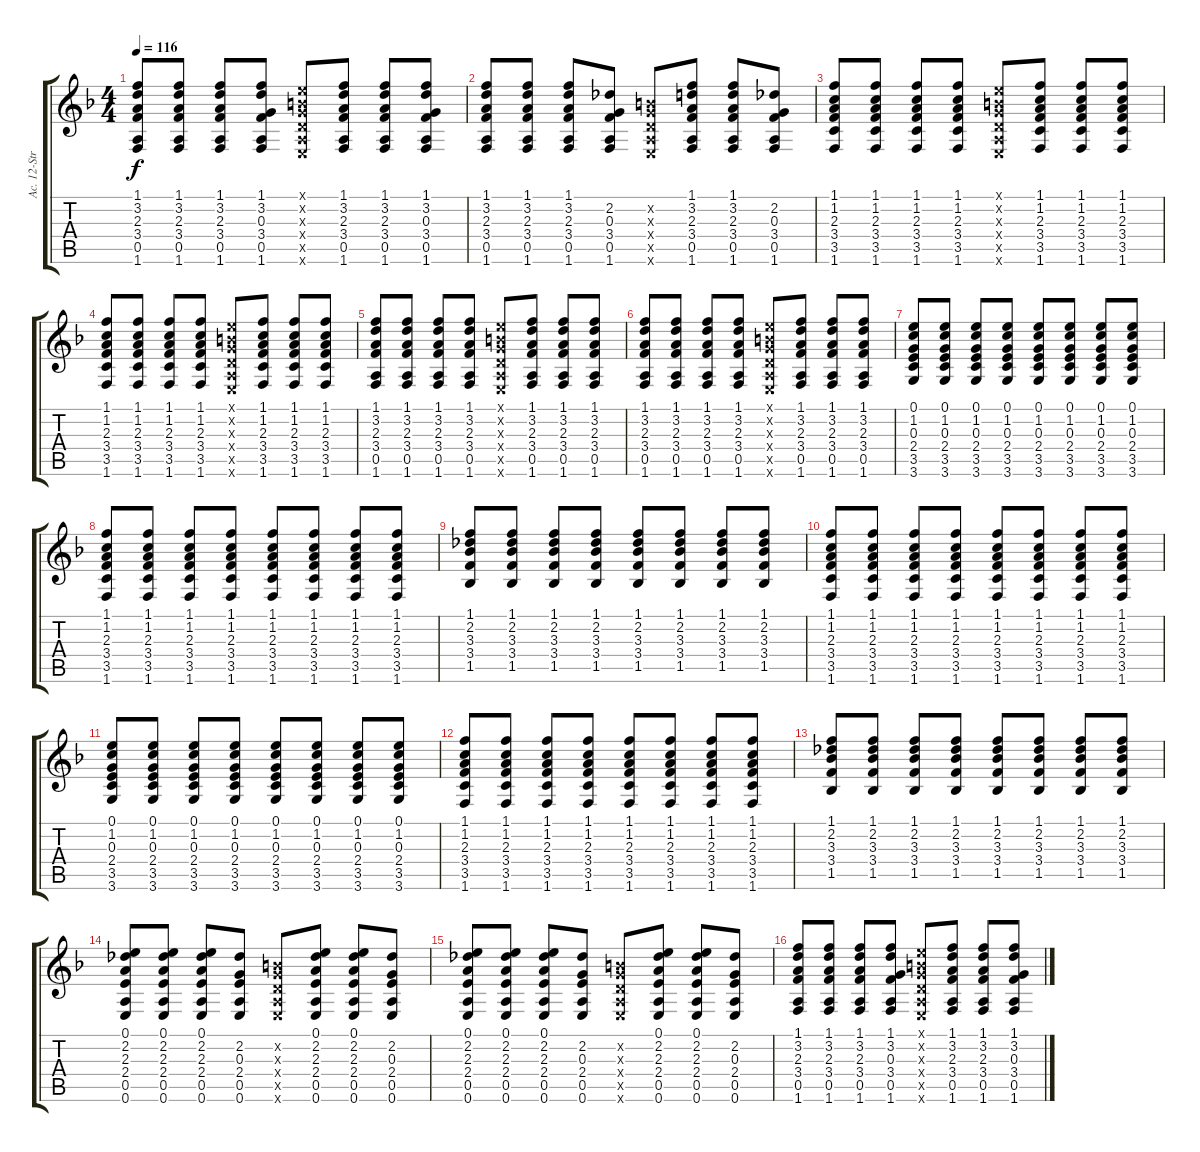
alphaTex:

\track ("Ac. 12-Str. Gtr." "Ac. 12-Str") {instrument acousticguitarsteel}
\staff {score tabs}
\tuning (E4 B3 G3 D3 A2 E2) {hide}
\ts (4 4)
\tempo 116
\clef g2
\ks dminor
(1.1 3.2 2.3 3.4 0.5 1.6).8{dy f} (1.1 3.2 2.3 3.4 0.5 1.6).8 (1.1 3.2 2.3 3.4 0.5 1.6).8 (1.1 3.2 0.3 3.4 0.5 1.6).8 (0.1{x} 0.2{x} 0.3{x} 0.4{x} 0.5{x} 0.6{x}).8 (1.1 3.2 2.3 3.4 0.5 1.6).8 (1.1 3.2 2.3 3.4 0.5 1.6).8 (1.1 3.2 0.3 3.4 0.5 1.6).8 |
(1.1 3.2 2.3 3.4 0.5 1.6).8 (1.1 3.2 2.3 3.4 0.5 1.6).8 (1.1 3.2 2.3 3.4 0.5 1.6).8 (2.2 0.3 3.4 0.5 1.6).8 (0.2{x} 0.3{x} 0.4{x} 0.5{x} 0.6{x}).8 (1.1 3.2 2.3 3.4 0.5 1.6).8 (1.1 3.2 2.3 3.4 0.5 1.6).8 (2.2 0.3 3.4 0.5 1.6).8 |
(1.1 1.2 2.3 3.4 3.5 1.6).8 (1.1 1.2 2.3 3.4 3.5 1.6).8 (1.1 1.2 2.3 3.4 3.5 1.6).8 (1.1 1.2 2.3 3.4 3.5 1.6).8 (0.1{x} 0.2{x} 0.3{x} 0.4{x} 0.5{x} 0.6{x}).8 (1.1 1.2 2.3 3.4 3.5 1.6).8 (1.1 1.2 2.3 3.4 3.5 1.6).8 (1.1 1.2 2.3 3.4 3.5 1.6).8 |
(1.1 1.2 2.3 3.4 3.5 1.6).8 (1.1 1.2 2.3 3.4 3.5 1.6).8 (1.1 1.2 2.3 3.4 3.5 1.6).8 (1.1 1.2 2.3 3.4 3.5 1.6).8 (0.1{x} 0.2{x} 0.3{x} 0.4{x} 0.5{x} 0.6{x}).8 (1.1 1.2 2.3 3.4 3.5 1.6).8 (1.1 1.2 2.3 3.4 3.5 1.6).8 (1.1 1.2 2.3 3.4 3.5 1.6).8 |
(1.1 3.2 2.3 3.4 0.5 1.6).8 (1.1 3.2 2.3 3.4 0.5 1.6).8 (1.1 3.2 2.3 3.4 0.5 1.6).8 (1.1 3.2 2.3 3.4 0.5 1.6).8 (0.1{x} 0.2{x} 0.3{x} 0.4{x} 0.5{x} 0.6{x}).8 (1.1 3.2 2.3 3.4 0.5 1.6).8 (1.1 3.2 2.3 3.4 0.5 1.6).8 (1.1 3.2 2.3 3.4 0.5 1.6).8 |
(1.1 3.2 2.3 3.4 0.5 1.6).8 (1.1 3.2 2.3 3.4 0.5 1.6).8 (1.1 3.2 2.3 3.4 0.5 1.6).8 (1.1 3.2 2.3 3.4 0.5 1.6).8 (0.1{x} 0.2{x} 0.3{x} 0.4{x} 0.5{x} 0.6{x}).8 (1.1 3.2 2.3 3.4 0.5 1.6).8 (1.1 3.2 2.3 3.4 0.5 1.6).8 (1.1 3.2 2.3 3.4 0.5 1.6).8 |
(0.1 1.2 0.3 2.4 3.5 3.6).8 (0.1 1.2 0.3 2.4 3.5 3.6).8 (0.1 1.2 0.3 2.4 3.5 3.6).8 (0.1 1.2 0.3 2.4 3.5 3.6).8 (0.1 1.2 0.3 2.4 3.5 3.6).8 (0.1 1.2 0.3 2.4 3.5 3.6).8 (0.1 1.2 0.3 2.4 3.5 3.6).8 (0.1 1.2 0.3 2.4 3.5 3.6).8 |
(1.1 1.2 2.3 3.4 3.5 1.6).8 (1.1 1.2 2.3 3.4 3.5 1.6).8 (1.1 1.2 2.3 3.4 3.5 1.6).8 (1.1 1.2 2.3 3.4 3.5 1.6).8 (1.1 1.2 2.3 3.4 3.5 1.6).8 (1.1 1.2 2.3 3.4 3.5 1.6).8 (1.1 1.2 2.3 3.4 3.5 1.6).8 (1.1 1.2 2.3 3.4 3.5 1.6).8 |
(1.1 2.2 3.3 3.4 1.5).8 (1.1 2.2 3.3 3.4 1.5).8 (1.1 2.2 3.3 3.4 1.5).8 (1.1 2.2 3.3 3.4 1.5).8 (1.1 2.2 3.3 3.4 1.5).8 (1.1 2.2 3.3 3.4 1.5).8 (1.1 2.2 3.3 3.4 1.5).8 (1.1 2.2 3.3 3.4 1.5).8 |
(1.1 1.2 2.3 3.4 3.5 1.6).8 (1.1 1.2 2.3 3.4 3.5 1.6).8 (1.1 1.2 2.3 3.4 3.5 1.6).8 (1.1 1.2 2.3 3.4 3.5 1.6).8 (1.1 1.2 2.3 3.4 3.5 1.6).8 (1.1 1.2 2.3 3.4 3.5 1.6).8 (1.1 1.2 2.3 3.4 3.5 1.6).8 (1.1 1.2 2.3 3.4 3.5 1.6).8 |
(0.1 1.2 0.3 2.4 3.5 3.6).8 (0.1 1.2 0.3 2.4 3.5 3.6).8 (0.1 1.2 0.3 2.4 3.5 3.6).8 (0.1 1.2 0.3 2.4 3.5 3.6).8 (0.1 1.2 0.3 2.4 3.5 3.6).8 (0.1 1.2 0.3 2.4 3.5 3.6).8 (0.1 1.2 0.3 2.4 3.5 3.6).8 (0.1 1.2 0.3 2.4 3.5 3.6).8 |
(1.1 1.2 2.3 3.4 3.5 1.6).8 (1.1 1.2 2.3 3.4 3.5 1.6).8 (1.1 1.2 2.3 3.4 3.5 1.6).8 (1.1 1.2 2.3 3.4 3.5 1.6).8 (1.1 1.2 2.3 3.4 3.5 1.6).8 (1.1 1.2 2.3 3.4 3.5 1.6).8 (1.1 1.2 2.3 3.4 3.5 1.6).8 (1.1 1.2 2.3 3.4 3.5 1.6).8 |
(1.1 2.2 3.3 3.4 1.5).8 (1.1 2.2 3.3 3.4 1.5).8 (1.1 2.2 3.3 3.4 1.5).8 (1.1 2.2 3.3 3.4 1.5).8 (1.1 2.2 3.3 3.4 1.5).8 (1.1 2.2 3.3 3.4 1.5).8 (1.1 2.2 3.3 3.4 1.5).8 (1.1 2.2 3.3 3.4 1.5).8 |
(0.1 2.2 2.3 2.4 0.5 0.6).8 (0.1 2.2 2.3 2.4 0.5 0.6).8 (0.1 2.2 2.3 2.4 0.5 0.6).8 (2.2 0.3 2.4 0.5 0.6).8 (0.2{x} 0.3{x} 0.4{x} 0.5{x} 0.6{x}).8 (0.1 2.2 2.3 2.4 0.5 0.6).8 (0.1 2.2 2.3 2.4 0.5 0.6).8 (2.2 0.3 2.4 0.5 0.6).8 |
(0.1 2.2 2.3 2.4 0.5 0.6).8 (0.1 2.2 2.3 2.4 0.5 0.6).8 (0.1 2.2 2.3 2.4 0.5 0.6).8 (2.2 0.3 2.4 0.5 0.6).8 (0.2{x} 0.3{x} 0.4{x} 0.5{x} 0.6{x}).8 (0.1 2.2 2.3 2.4 0.5 0.6).8 (0.1 2.2 2.3 2.4 0.5 0.6).8 (2.2 0.3 2.4 0.5 0.6).8 |
(1.1 3.2 2.3 3.4 0.5 1.6).8 (1.1 3.2 2.3 3.4 0.5 1.6).8 (1.1 3.2 2.3 3.4 0.5 1.6).8 (1.1 3.2 0.3 3.4 0.5 1.6).8 (0.1{x} 0.2{x} 0.3{x} 0.4{x} 0.5{x} 0.6{x}).8 (1.1 3.2 2.3 3.4 0.5 1.6).8 (1.1 3.2 2.3 3.4 0.5 1.6).8 (1.1 3.2 0.3 3.4 0.5 1.6).8
